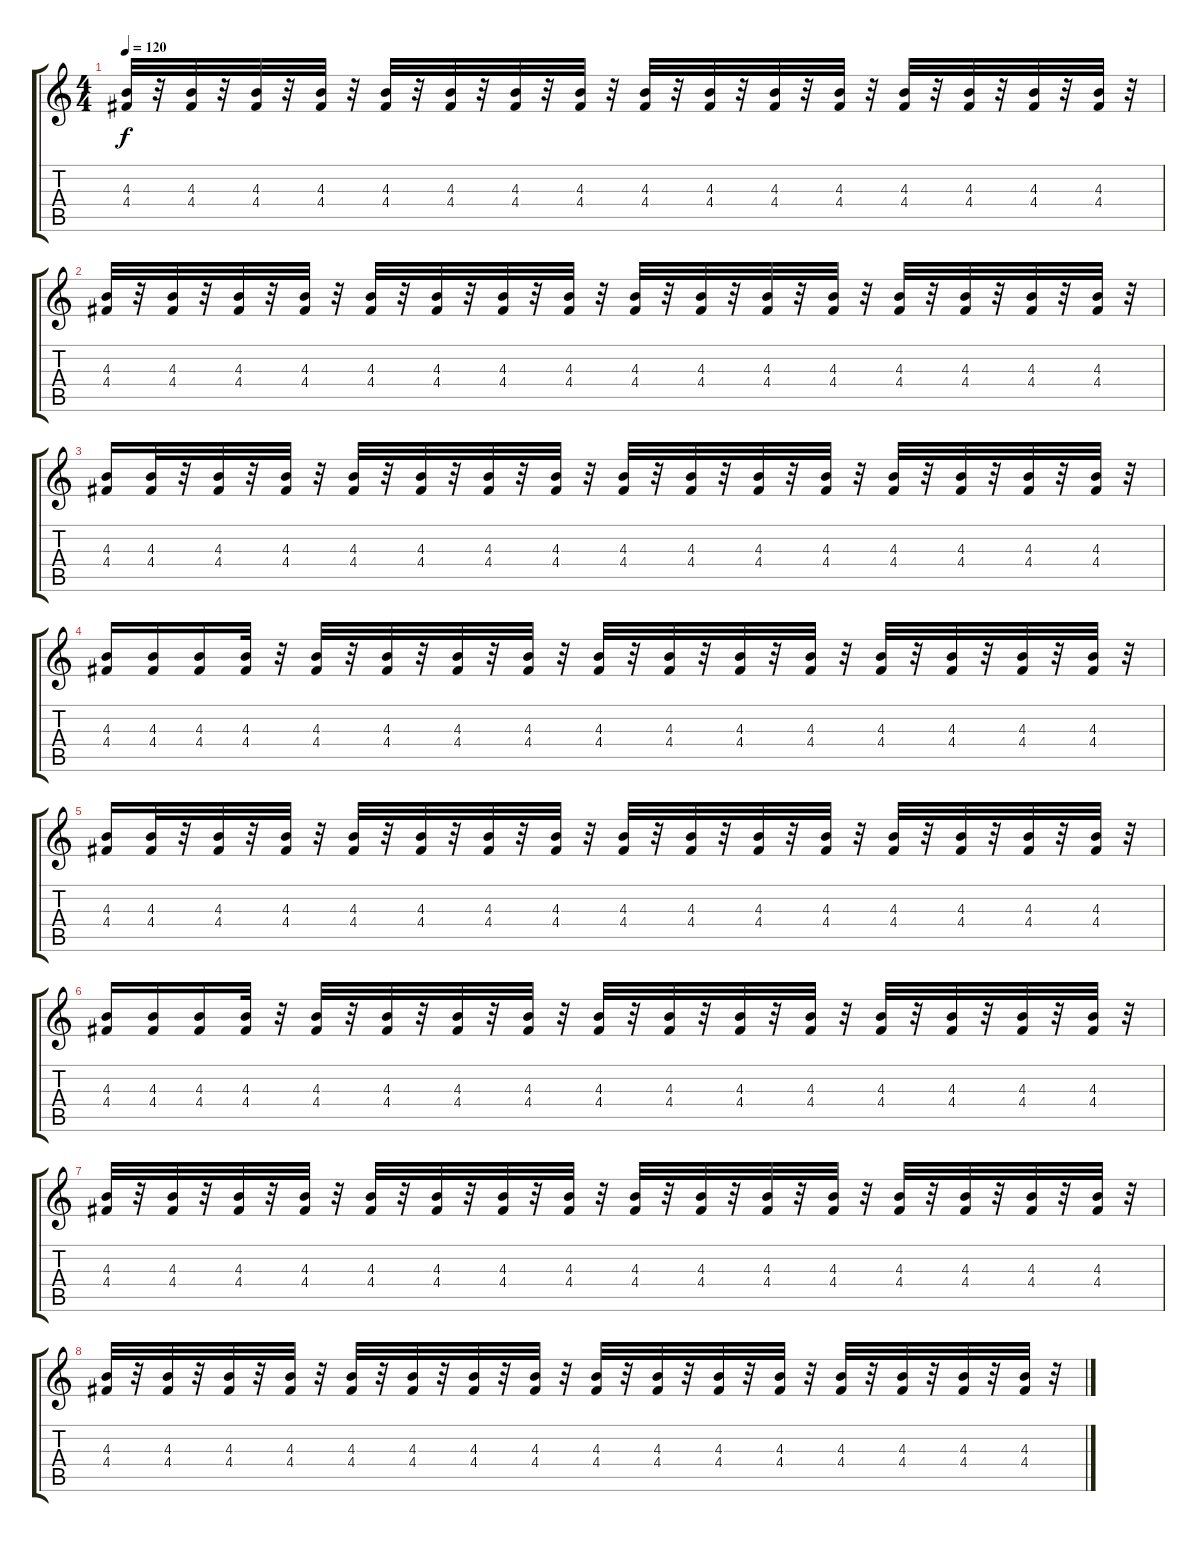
\track "" {instrument slapbass1}
\staff {score tabs}
\tuning (E4 B3 G3 D3 A2 E2) {hide}
\ts (4 4)
\tempo 120
\clef g2
\ks c
(4.3 4.4).32{dy f} r.32 (4.3 4.4).32 r.32 (4.3 4.4).32 r.32 (4.3 4.4).32 r.32 (4.3 4.4).32 r.32 (4.3 4.4).32 r.32 (4.3 4.4).32 r.32 (4.3 4.4).32 r.32 (4.3 4.4).32 r.32 (4.3 4.4).32 r.32 (4.3 4.4).32 r.32 (4.3 4.4).32 r.32 (4.3 4.4).32 r.32 (4.3 4.4).32 r.32 (4.3 4.4).32 r.32 (4.3 4.4).32 r.32 |
(4.3 4.4).32 r.32 (4.3 4.4).32 r.32 (4.3 4.4).32 r.32 (4.3 4.4).32 r.32 (4.3 4.4).32 r.32 (4.3 4.4).32 r.32 (4.3 4.4).32 r.32 (4.3 4.4).32 r.32 (4.3 4.4).32 r.32 (4.3 4.4).32 r.32 (4.3 4.4).32 r.32 (4.3 4.4).32 r.32 (4.3 4.4).32 r.32 (4.3 4.4).32 r.32 (4.3 4.4).32 r.32 (4.3 4.4).32 r.32 |
(4.3 4.4).16 (4.3 4.4).32 r.32 (4.3 4.4).32 r.32 (4.3 4.4).32 r.32 (4.3 4.4).32 r.32 (4.3 4.4).32 r.32 (4.3 4.4).32 r.32 (4.3 4.4).32 r.32 (4.3 4.4).32 r.32 (4.3 4.4).32 r.32 (4.3 4.4).32 r.32 (4.3 4.4).32 r.32 (4.3 4.4).32 r.32 (4.3 4.4).32 r.32 (4.3 4.4).32 r.32 (4.3 4.4).32 r.32 |
(4.3 4.4).16 (4.3 4.4).16 (4.3 4.4).16 (4.3 4.4).32 r.32 (4.3 4.4).32 r.32 (4.3 4.4).32 r.32 (4.3 4.4).32 r.32 (4.3 4.4).32 r.32 (4.3 4.4).32 r.32 (4.3 4.4).32 r.32 (4.3 4.4).32 r.32 (4.3 4.4).32 r.32 (4.3 4.4).32 r.32 (4.3 4.4).32 r.32 (4.3 4.4).32 r.32 (4.3 4.4).32 r.32 |
(4.3 4.4).16 (4.3 4.4).32 r.32 (4.3 4.4).32 r.32 (4.3 4.4).32 r.32 (4.3 4.4).32 r.32 (4.3 4.4).32 r.32 (4.3 4.4).32 r.32 (4.3 4.4).32 r.32 (4.3 4.4).32 r.32 (4.3 4.4).32 r.32 (4.3 4.4).32 r.32 (4.3 4.4).32 r.32 (4.3 4.4).32 r.32 (4.3 4.4).32 r.32 (4.3 4.4).32 r.32 (4.3 4.4).32 r.32 |
(4.3 4.4).16 (4.3 4.4).16 (4.3 4.4).16 (4.3 4.4).32 r.32 (4.3 4.4).32 r.32 (4.3 4.4).32 r.32 (4.3 4.4).32 r.32 (4.3 4.4).32 r.32 (4.3 4.4).32 r.32 (4.3 4.4).32 r.32 (4.3 4.4).32 r.32 (4.3 4.4).32 r.32 (4.3 4.4).32 r.32 (4.3 4.4).32 r.32 (4.3 4.4).32 r.32 (4.3 4.4).32 r.32 |
(4.3 4.4).32 r.32 (4.3 4.4).32 r.32 (4.3 4.4).32 r.32 (4.3 4.4).32 r.32 (4.3 4.4).32 r.32 (4.3 4.4).32 r.32 (4.3 4.4).32 r.32 (4.3 4.4).32 r.32 (4.3 4.4).32 r.32 (4.3 4.4).32 r.32 (4.3 4.4).32 r.32 (4.3 4.4).32 r.32 (4.3 4.4).32 r.32 (4.3 4.4).32 r.32 (4.3 4.4).32 r.32 (4.3 4.4).32 r.32 |
(4.3 4.4).32 r.32 (4.3 4.4).32 r.32 (4.3 4.4).32 r.32 (4.3 4.4).32 r.32 (4.3 4.4).32 r.32 (4.3 4.4).32 r.32 (4.3 4.4).32 r.32 (4.3 4.4).32 r.32 (4.3 4.4).32 r.32 (4.3 4.4).32 r.32 (4.3 4.4).32 r.32 (4.3 4.4).32 r.32 (4.3 4.4).32 r.32 (4.3 4.4).32 r.32 (4.3 4.4).32 r.32 (4.3 4.4).32 r.32
